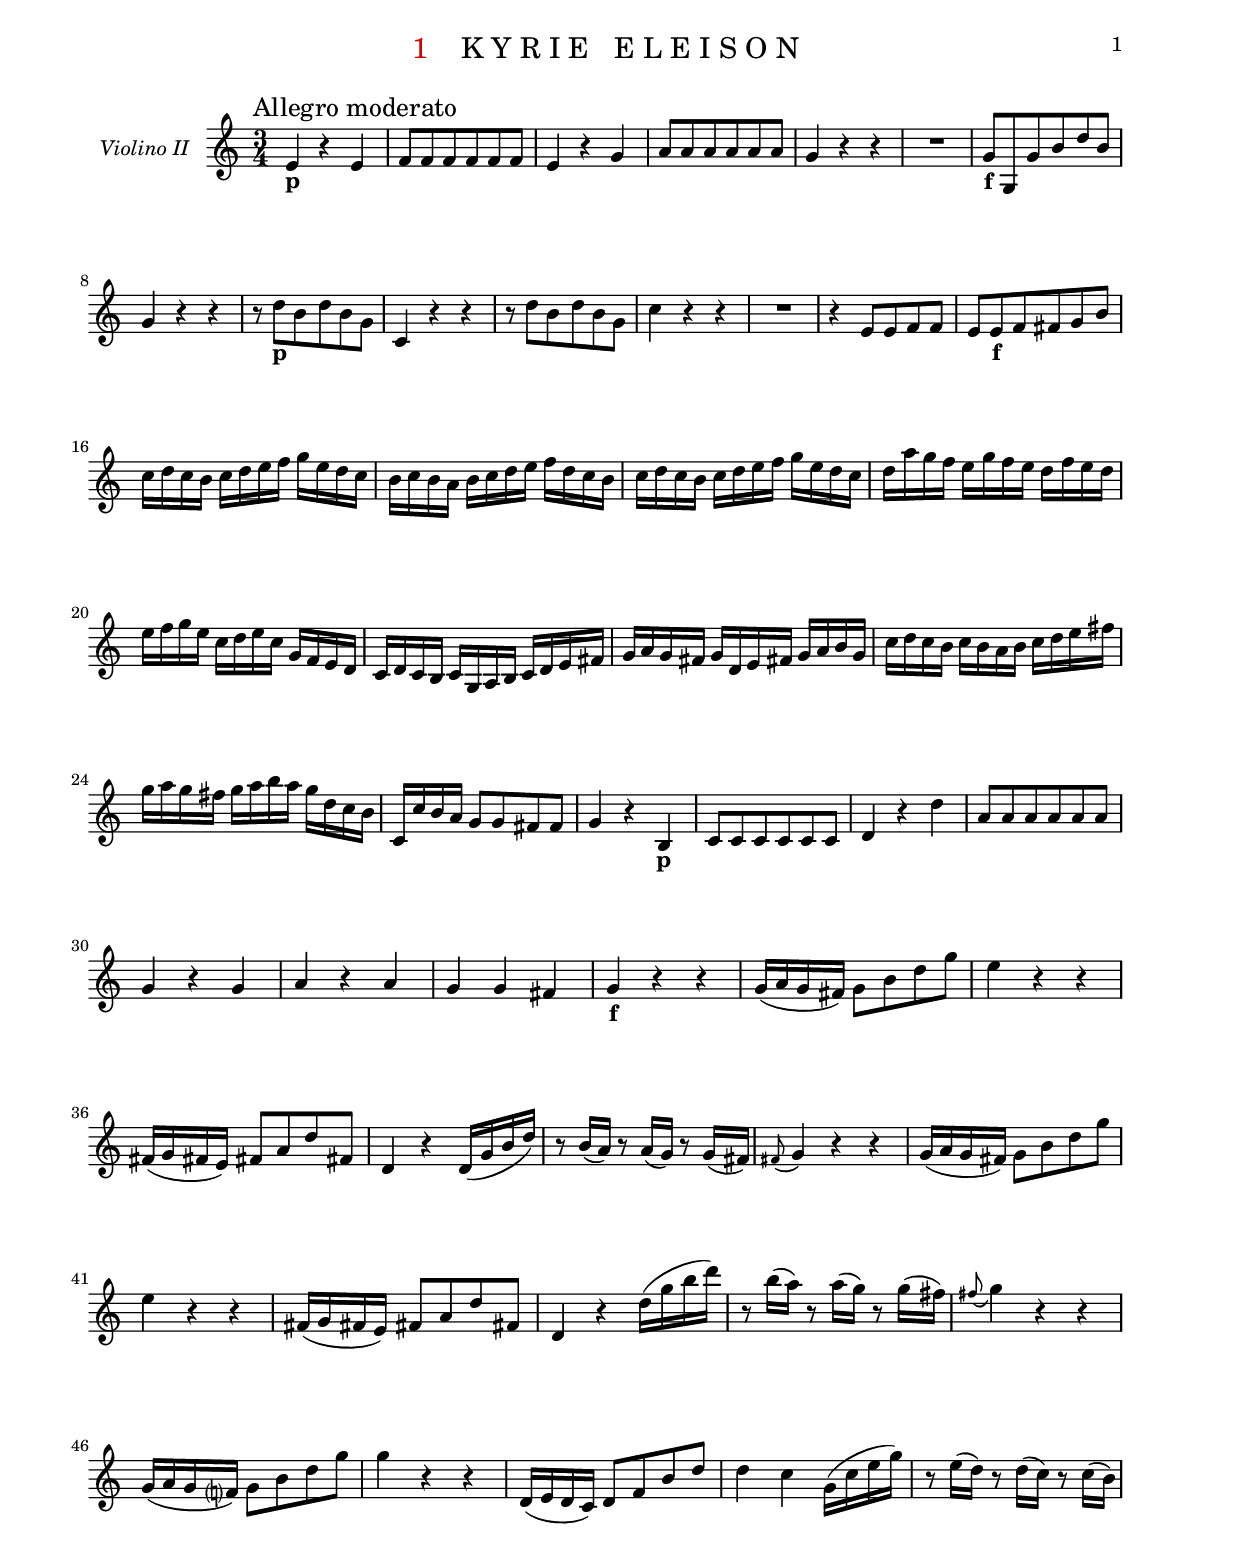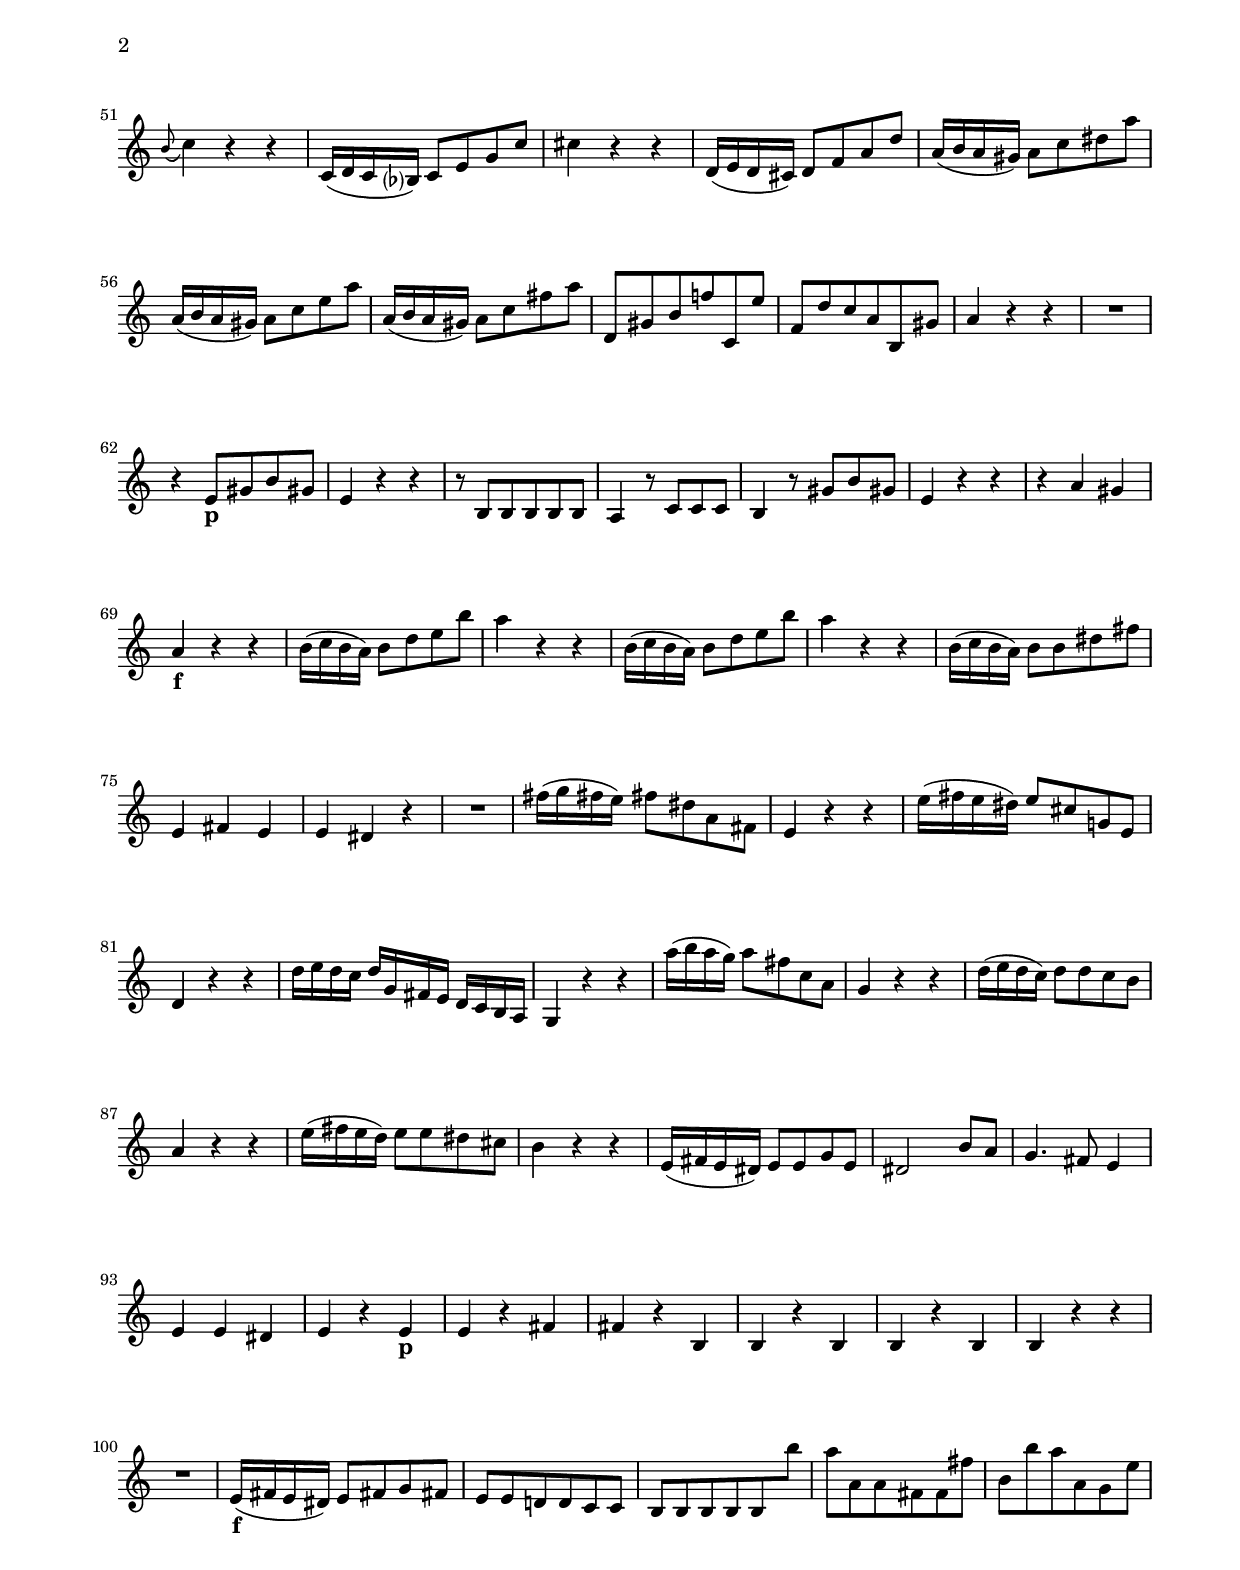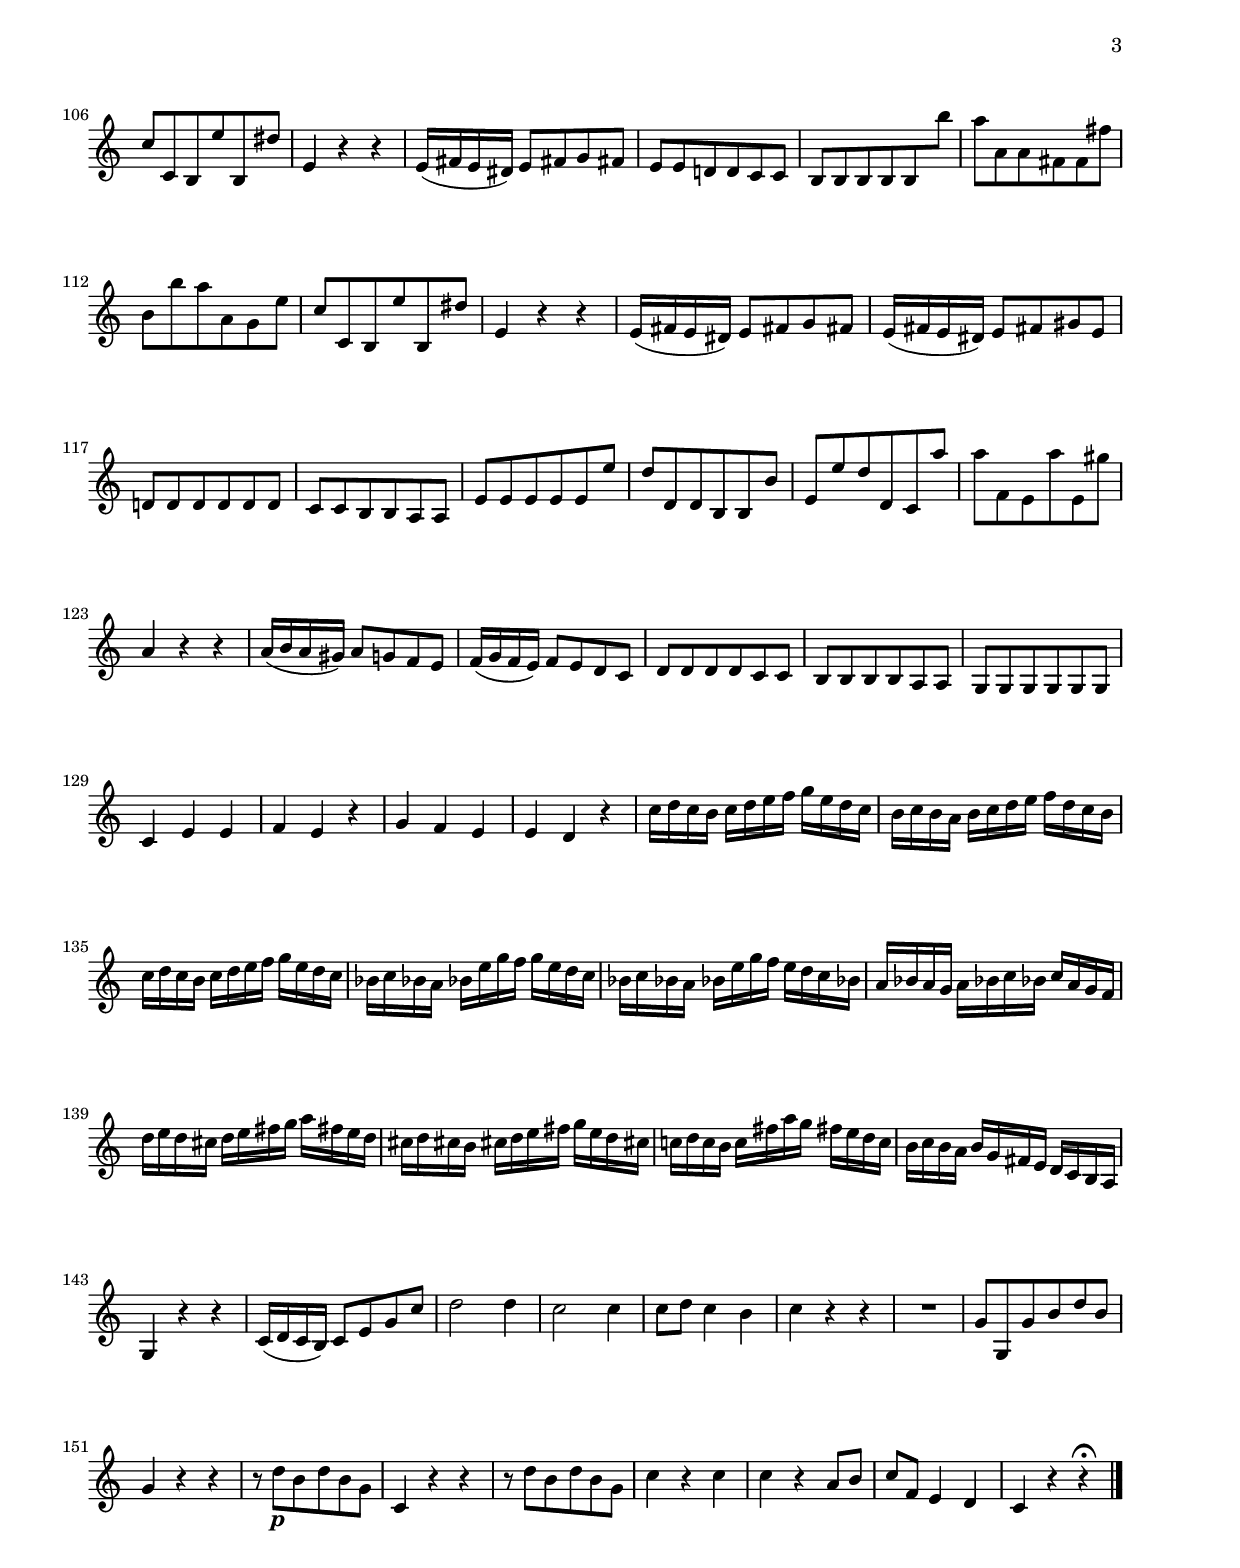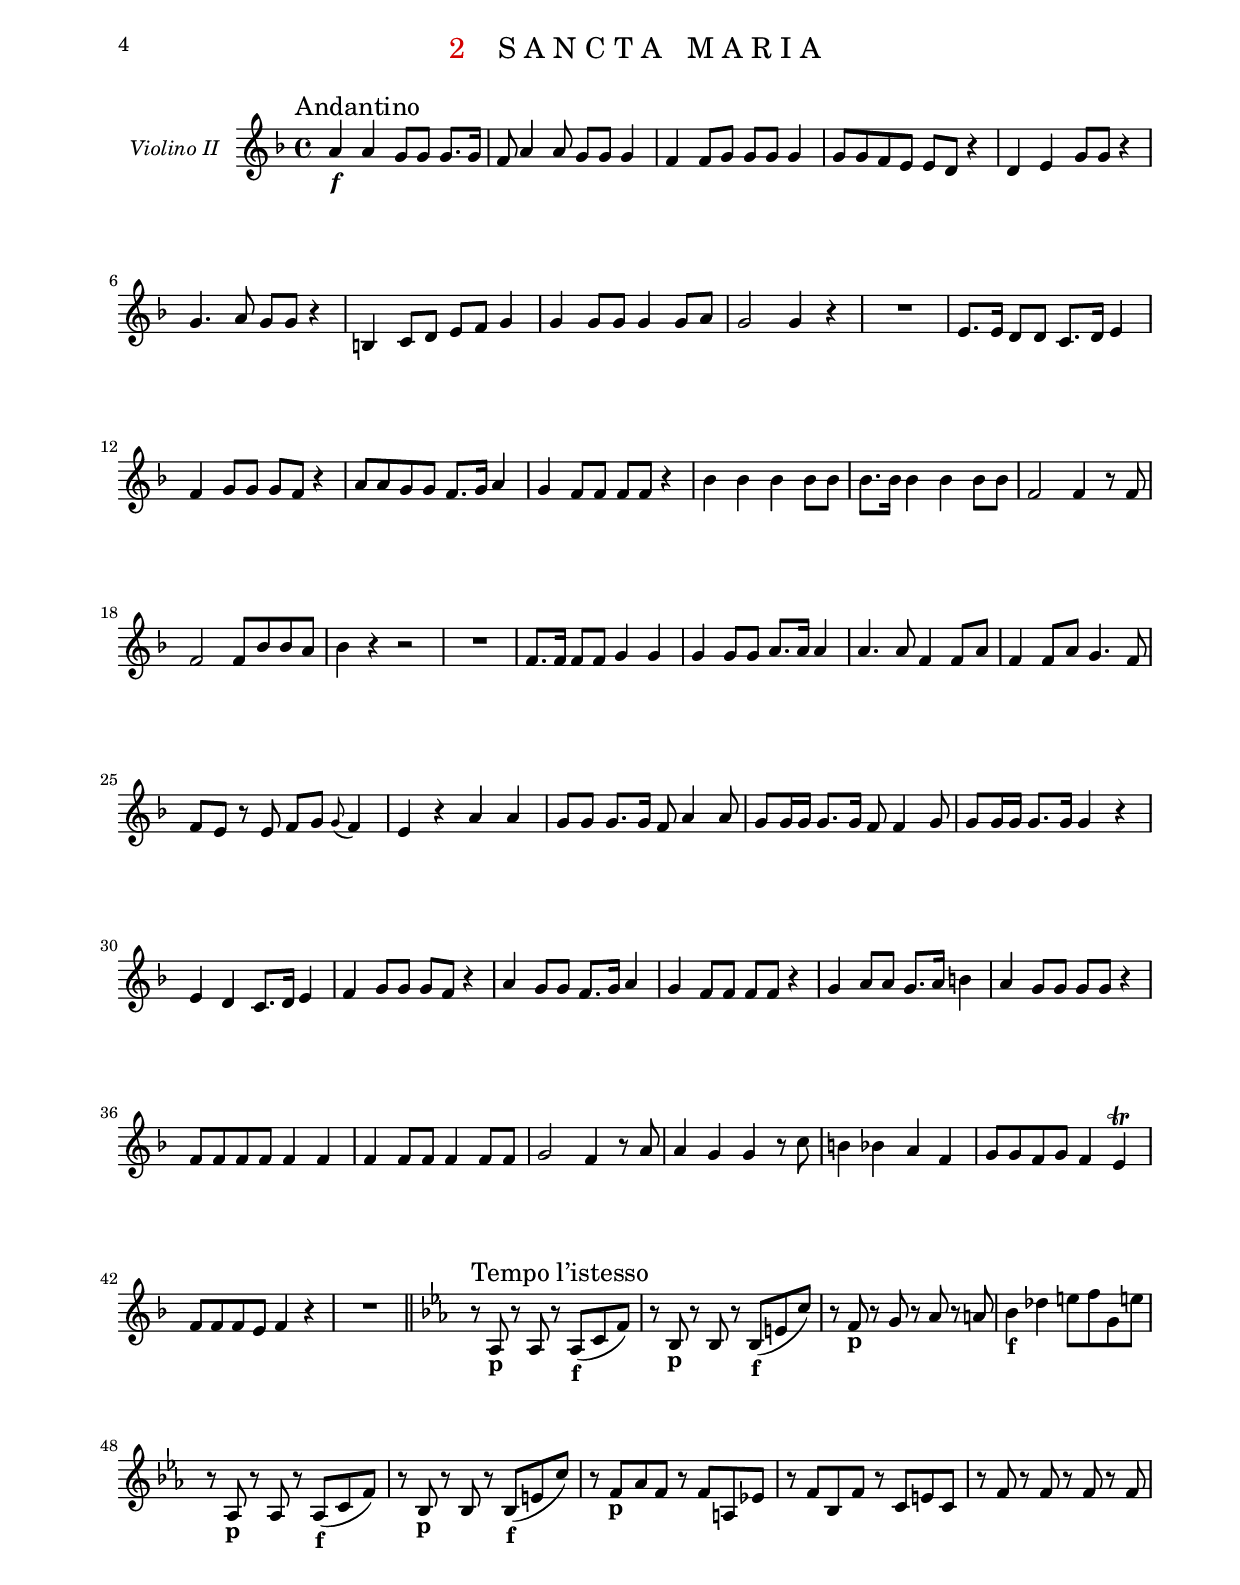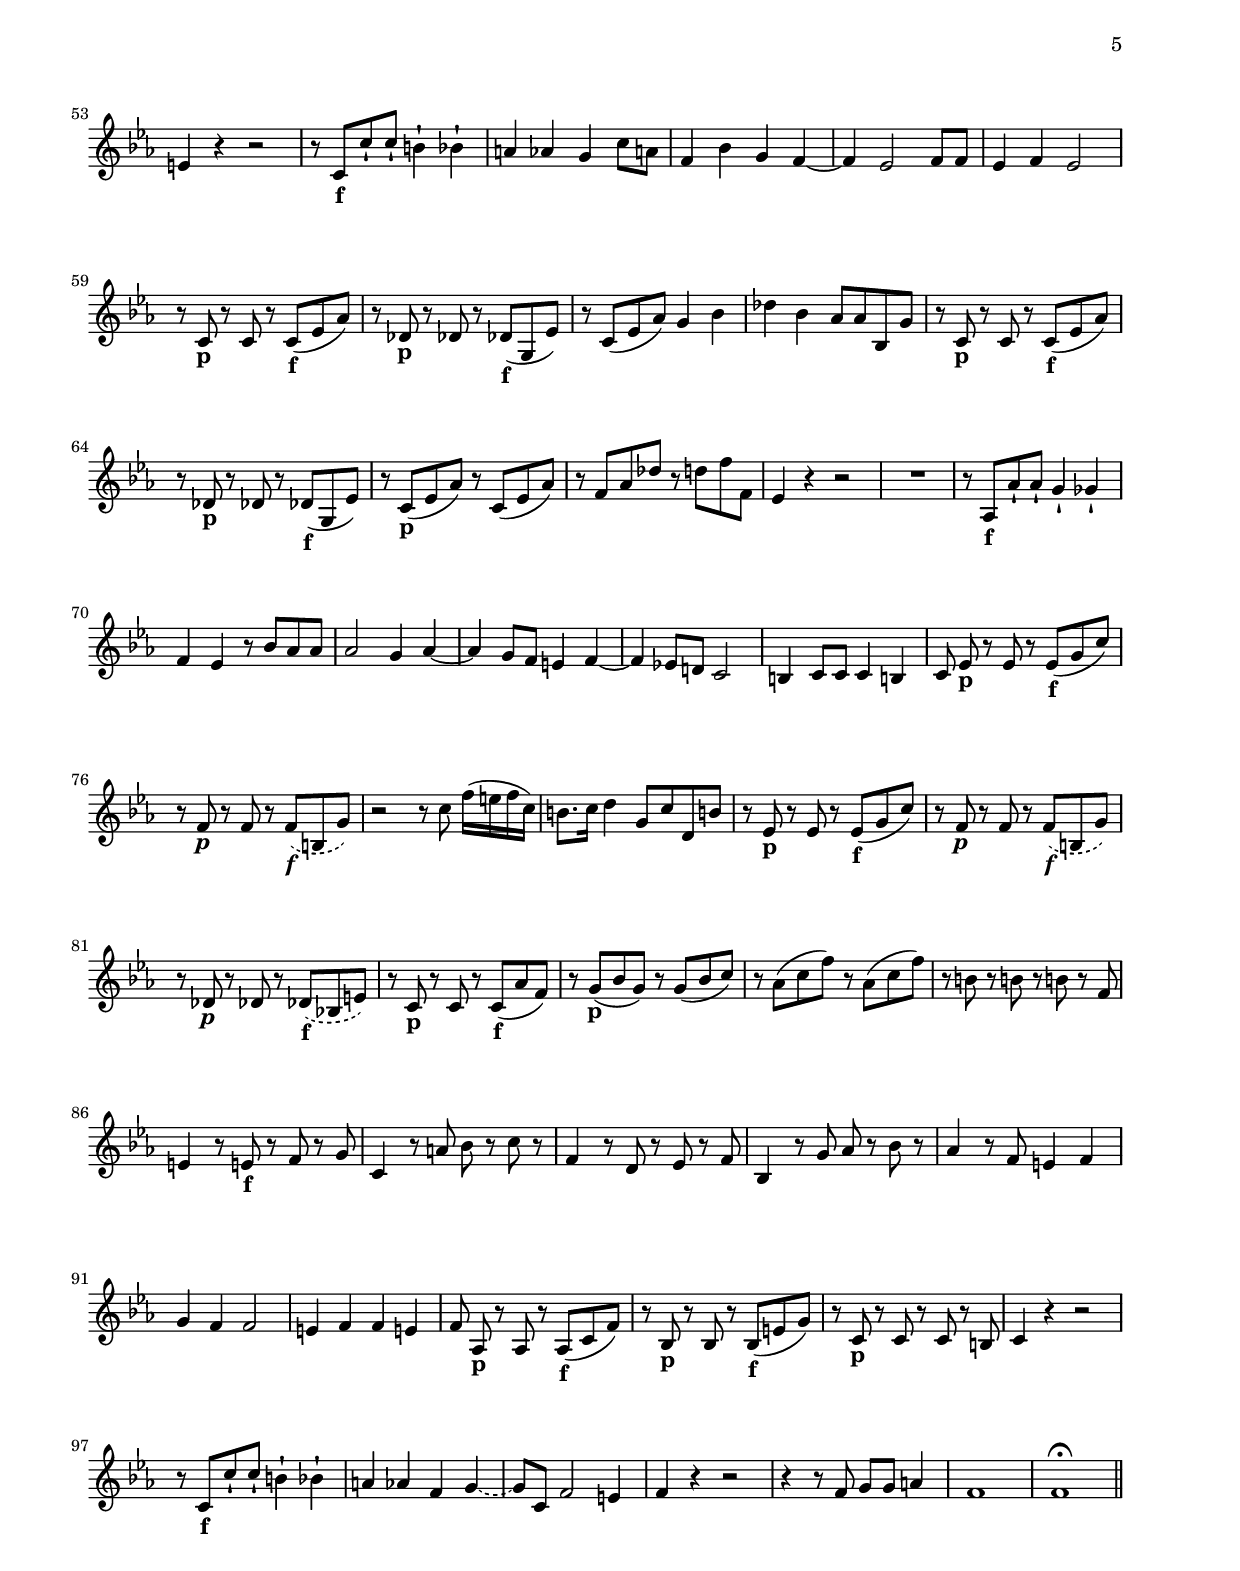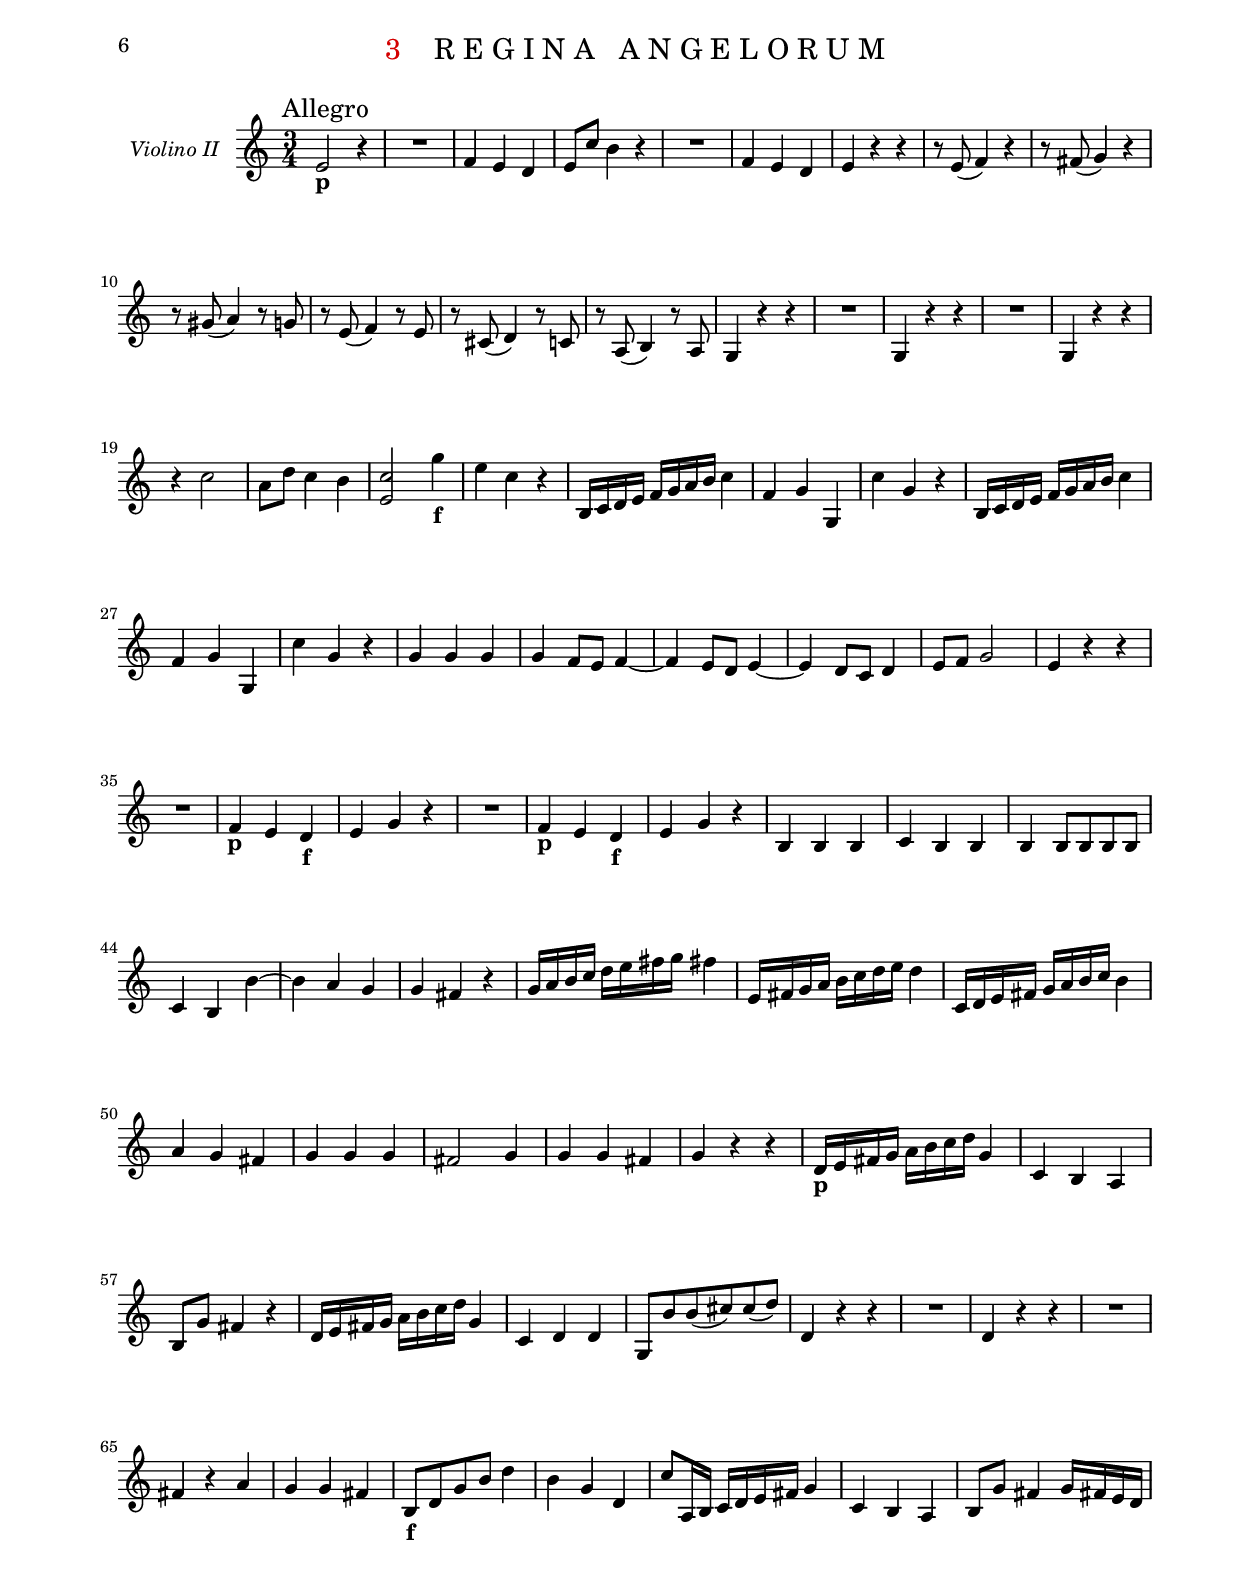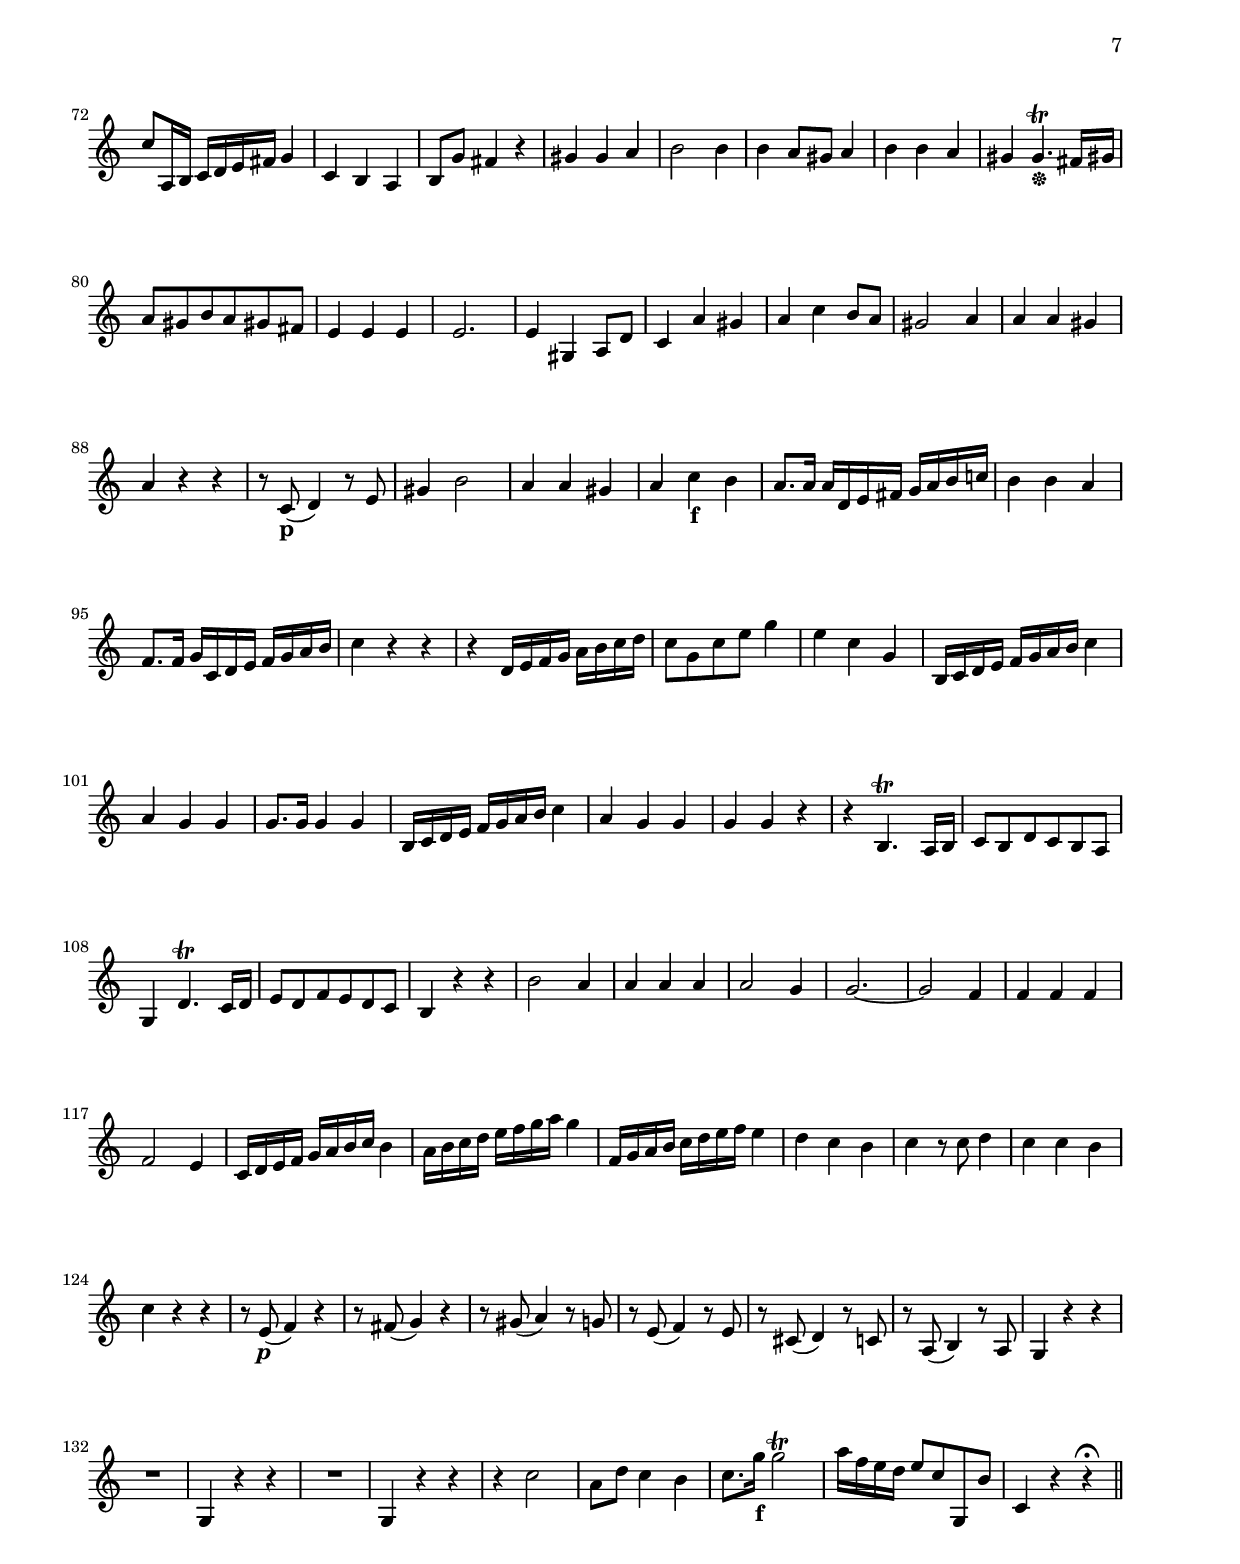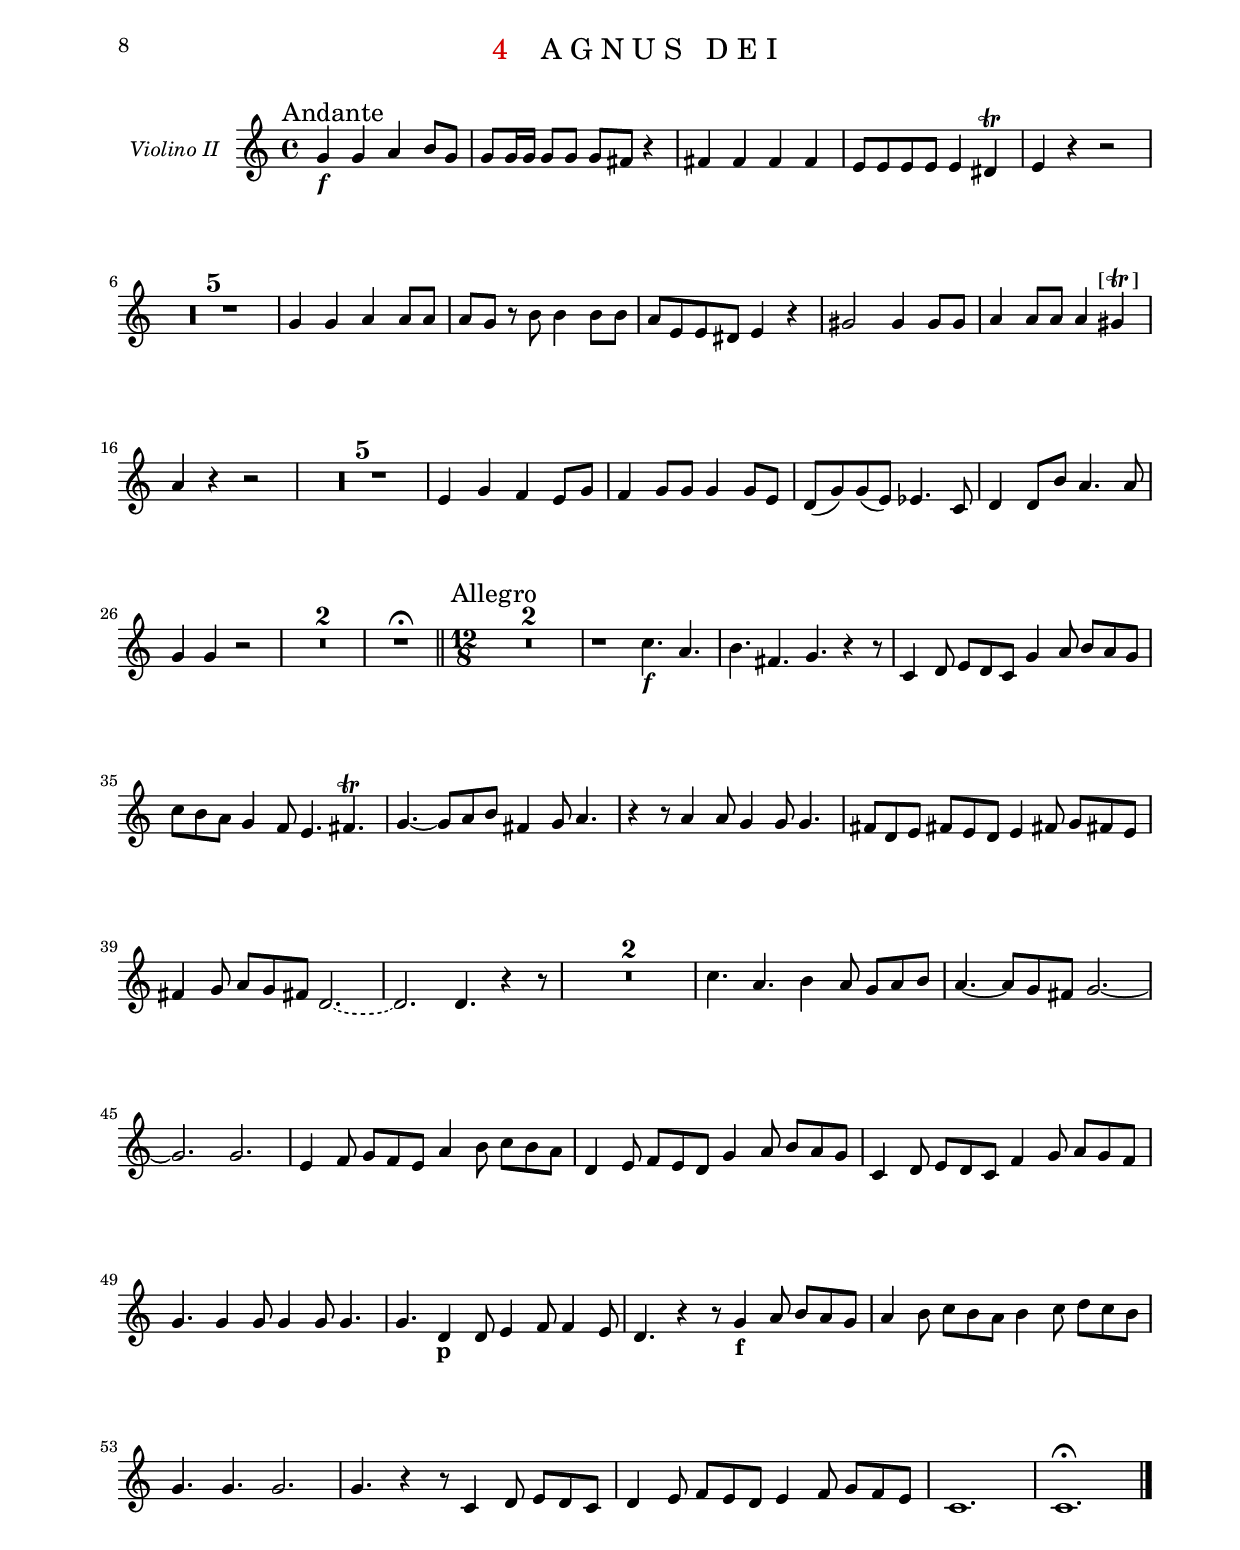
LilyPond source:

% (c) 2020 by Wolfgang Esser-Skala.
% This file is licensed under the Creative Commons Attribution-NonCommercial-ShareAlike 4.0 International License.
% To view a copy of this license, visit http://creativecommons.org/licenses/by-nc-sa/4.0/.

\version "2.18.0"

\include "../definitions.ly"

\paper {
	indent = 2\cm
	top-margin = 1.5\cm
	system-separator-markup = ##f
	system-system-spacing =
    #'((basic-distance . 18)
       (minimum-distance . 18)
       (padding . -100)
       (stretchability . 0))

	top-system-spacing =
    #'((basic-distance . 12)
       (minimum-distance . 12)
       (padding . -100)
       (stretchability . 0))

	top-markup-spacing =
    #'((basic-distance . 0)
       (minimum-distance . 0)
       (padding . -100)
       (stretchability . 0))

	markup-system-spacing =
    #'((basic-distance . 12)
       (minimum-distance . 12)
       (padding . -100)
       (stretchability . 0))

	systems-per-page = #9
}

#(set-global-staff-size 17.82)

\layout {
	\context {
		\Staff
		instrumentName = "Violino II"
	}
}

\book {
	\bookpart {
		\header {
			number = "1"
			title = "K Y R I E   E L E I S O N"
		}
		\score {
			<<
				\new Staff { \KyrieViolinoII }
			>>
		}
	}
	\bookpart {
		\header {
			number = "2"
			title = "S A N C T A   M A R I A"
		}
		\score {
			<<
				\new Staff { \SanctaMariaViolinoII }
			>>
		}
	}
	\bookpart {
		\header {
			number = "3"
			title = "R E G I N A   A N G E L O R U M"
		}
		\score {
			<<
				\new Staff { \ReginaViolinoII }
			>>
		}
	}
	\bookpart {
		\header {
			number = "4"
			title = "A G N U S   D E I"
		}
		\score {
			<<
				\new Staff { \AgnusDeiViolinoII }
			>>
		}
	}
}
